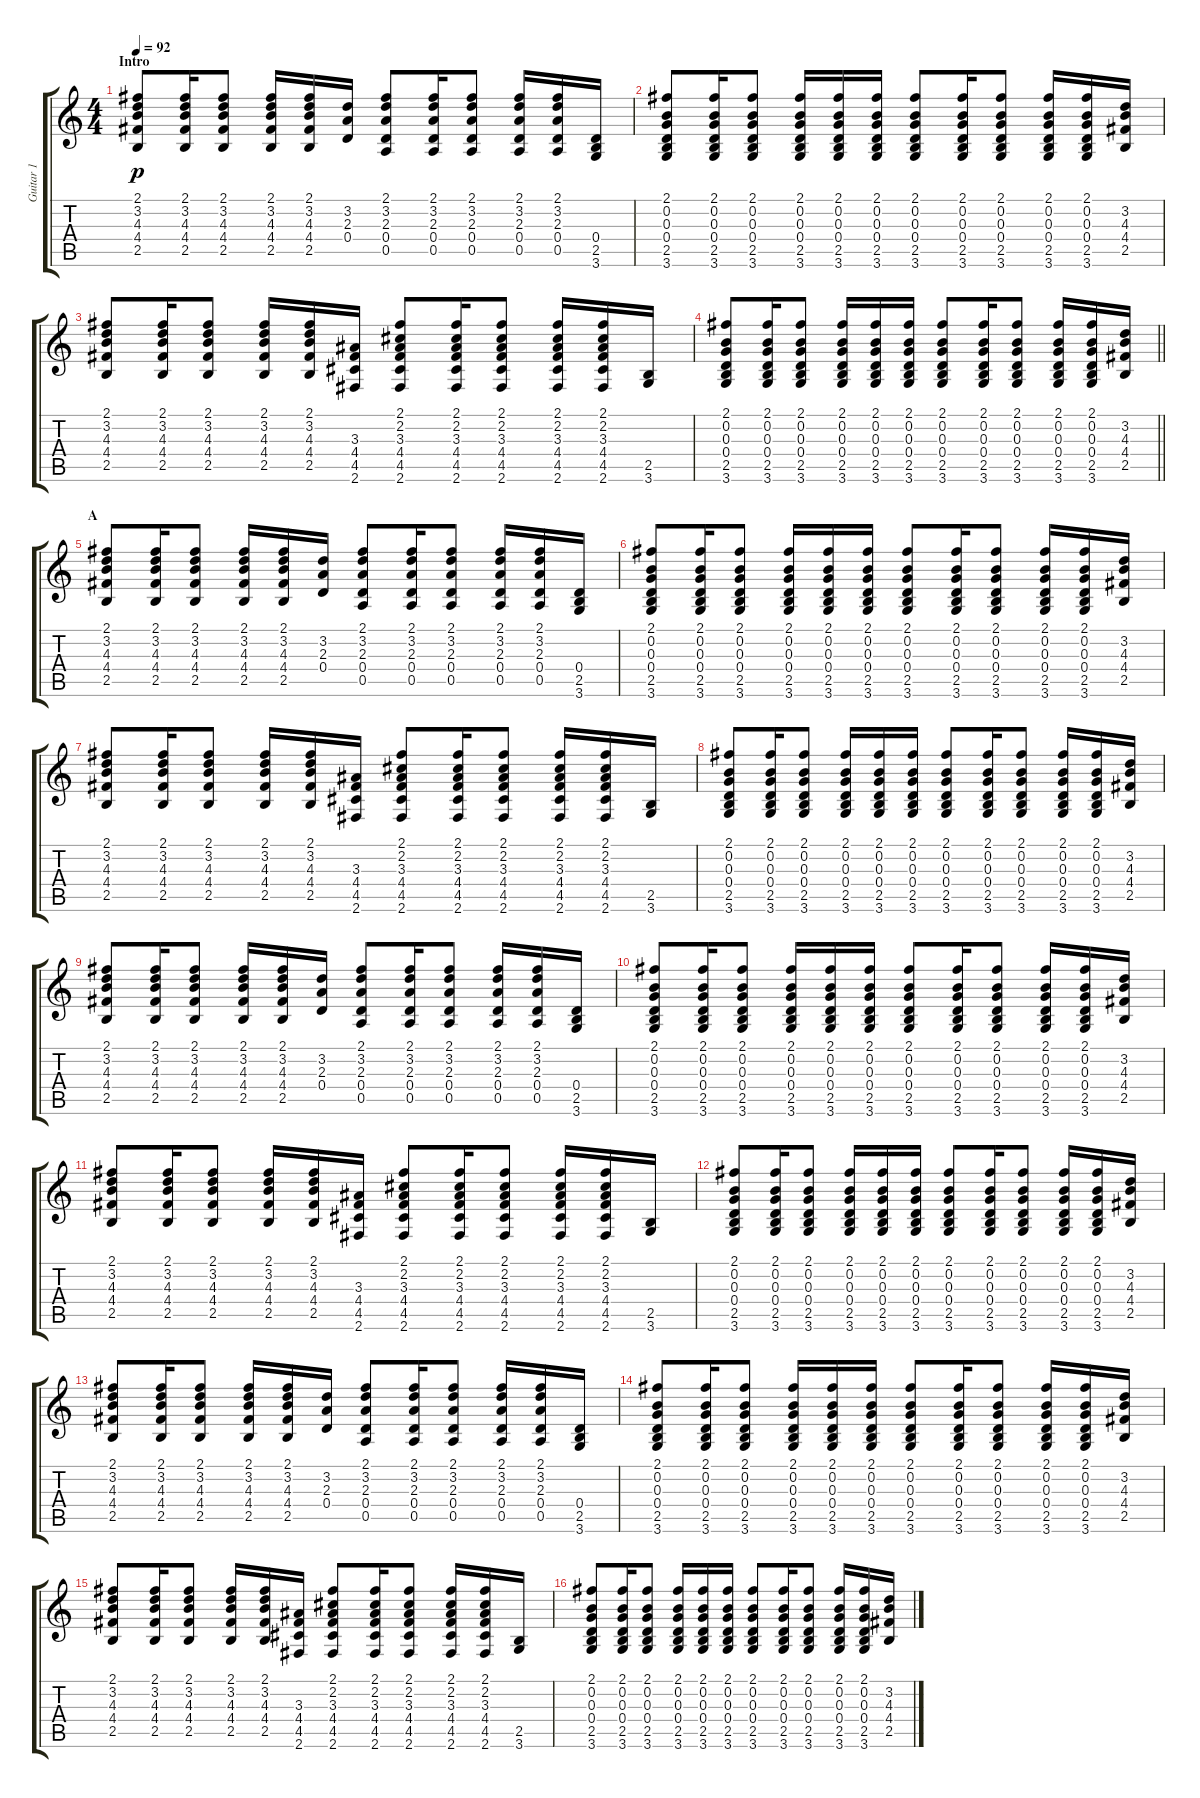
\track ("Guitar 1" "Guitar 1") {instrument acousticguitarsteel}
\staff {score tabs}
\tuning (E4 B3 G3 D3 A2 E2) {hide}
\ts (4 4)
\section ("" "Intro")
\tempo 92
\clef g2
\ks c
(2.1 3.2 4.3 4.4 2.5).8{dy p instrument acousticguitarsteel} (2.1 3.2 4.3 4.4 2.5).16 (2.1 3.2 4.3 4.4 2.5).8 (2.1 3.2 4.3 4.4 2.5).16 (2.1 3.2 4.3 4.4 2.5).16 (3.2 2.3 0.4).16 (2.1 3.2 2.3 0.4 0.5).8 (2.1 3.2 2.3 0.4 0.5).16 (2.1 3.2 2.3 0.4 0.5).8 (2.1 3.2 2.3 0.4 0.5).16 (2.1 3.2 2.3 0.4 0.5).16 (0.4 2.5 3.6).16 |
(2.1 0.2 0.3 0.4 2.5 3.6).8 (2.1 0.2 0.3 0.4 2.5 3.6).16 (2.1 0.2 0.3 0.4 2.5 3.6).8 (2.1 0.2 0.3 0.4 2.5 3.6).16 (2.1 0.2 0.3 0.4 2.5 3.6).16 (2.1 0.2 0.3 0.4 2.5 3.6).16 (2.1 0.2 0.3 0.4 2.5 3.6).8 (2.1 0.2 0.3 0.4 2.5 3.6).16 (2.1 0.2 0.3 0.4 2.5 3.6).8 (2.1 0.2 0.3 0.4 2.5 3.6).16 (2.1 0.2 0.3 0.4 2.5 3.6).16 (3.2 4.3 4.4 2.5).16 |
(2.1 3.2 4.3 4.4 2.5).8 (2.1 3.2 4.3 4.4 2.5).16 (2.1 3.2 4.3 4.4 2.5).8 (2.1 3.2 4.3 4.4 2.5).16 (2.1 3.2 4.3 4.4 2.5).16 (3.3 4.4 4.5 2.6).16 (2.1 2.2 3.3 4.4 4.5 2.6).8 (2.1 2.2 3.3 4.4 4.5 2.6).16 (2.1 2.2 3.3 4.4 4.5 2.6).8 (2.1 2.2 3.3 4.4 4.5 2.6).16 (2.1 2.2 3.3 4.4 4.5 2.6).16 (2.5 3.6).16 |
\barLineRight lightlight
(2.1 0.2 0.3 0.4 2.5 3.6).8 (2.1 0.2 0.3 0.4 2.5 3.6).16 (2.1 0.2 0.3 0.4 2.5 3.6).8 (2.1 0.2 0.3 0.4 2.5 3.6).16 (2.1 0.2 0.3 0.4 2.5 3.6).16 (2.1 0.2 0.3 0.4 2.5 3.6).16 (2.1 0.2 0.3 0.4 2.5 3.6).8 (2.1 0.2 0.3 0.4 2.5 3.6).16 (2.1 0.2 0.3 0.4 2.5 3.6).8 (2.1 0.2 0.3 0.4 2.5 3.6).16 (2.1 0.2 0.3 0.4 2.5 3.6).16 (3.2 4.3 4.4 2.5).16 |
\section ("" "A")
(2.1 3.2 4.3 4.4 2.5).8 (2.1 3.2 4.3 4.4 2.5).16 (2.1 3.2 4.3 4.4 2.5).8 (2.1 3.2 4.3 4.4 2.5).16 (2.1 3.2 4.3 4.4 2.5).16 (3.2 2.3 0.4).16 (2.1 3.2 2.3 0.4 0.5).8 (2.1 3.2 2.3 0.4 0.5).16 (2.1 3.2 2.3 0.4 0.5).8 (2.1 3.2 2.3 0.4 0.5).16 (2.1 3.2 2.3 0.4 0.5).16 (0.4 2.5 3.6).16 |
(2.1 0.2 0.3 0.4 2.5 3.6).8 (2.1 0.2 0.3 0.4 2.5 3.6).16 (2.1 0.2 0.3 0.4 2.5 3.6).8 (2.1 0.2 0.3 0.4 2.5 3.6).16 (2.1 0.2 0.3 0.4 2.5 3.6).16 (2.1 0.2 0.3 0.4 2.5 3.6).16 (2.1 0.2 0.3 0.4 2.5 3.6).8 (2.1 0.2 0.3 0.4 2.5 3.6).16 (2.1 0.2 0.3 0.4 2.5 3.6).8 (2.1 0.2 0.3 0.4 2.5 3.6).16 (2.1 0.2 0.3 0.4 2.5 3.6).16 (3.2 4.3 4.4 2.5).16 |
(2.1 3.2 4.3 4.4 2.5).8 (2.1 3.2 4.3 4.4 2.5).16 (2.1 3.2 4.3 4.4 2.5).8 (2.1 3.2 4.3 4.4 2.5).16 (2.1 3.2 4.3 4.4 2.5).16 (3.3 4.4 4.5 2.6).16 (2.1 2.2 3.3 4.4 4.5 2.6).8 (2.1 2.2 3.3 4.4 4.5 2.6).16 (2.1 2.2 3.3 4.4 4.5 2.6).8 (2.1 2.2 3.3 4.4 4.5 2.6).16 (2.1 2.2 3.3 4.4 4.5 2.6).16 (2.5 3.6).16 |
(2.1 0.2 0.3 0.4 2.5 3.6).8 (2.1 0.2 0.3 0.4 2.5 3.6).16 (2.1 0.2 0.3 0.4 2.5 3.6).8 (2.1 0.2 0.3 0.4 2.5 3.6).16 (2.1 0.2 0.3 0.4 2.5 3.6).16 (2.1 0.2 0.3 0.4 2.5 3.6).16 (2.1 0.2 0.3 0.4 2.5 3.6).8 (2.1 0.2 0.3 0.4 2.5 3.6).16 (2.1 0.2 0.3 0.4 2.5 3.6).8 (2.1 0.2 0.3 0.4 2.5 3.6).16 (2.1 0.2 0.3 0.4 2.5 3.6).16 (3.2 4.3 4.4 2.5).16 |
(2.1 3.2 4.3 4.4 2.5).8 (2.1 3.2 4.3 4.4 2.5).16 (2.1 3.2 4.3 4.4 2.5).8 (2.1 3.2 4.3 4.4 2.5).16 (2.1 3.2 4.3 4.4 2.5).16 (3.2 2.3 0.4).16 (2.1 3.2 2.3 0.4 0.5).8 (2.1 3.2 2.3 0.4 0.5).16 (2.1 3.2 2.3 0.4 0.5).8 (2.1 3.2 2.3 0.4 0.5).16 (2.1 3.2 2.3 0.4 0.5).16 (0.4 2.5 3.6).16 |
(2.1 0.2 0.3 0.4 2.5 3.6).8 (2.1 0.2 0.3 0.4 2.5 3.6).16 (2.1 0.2 0.3 0.4 2.5 3.6).8 (2.1 0.2 0.3 0.4 2.5 3.6).16 (2.1 0.2 0.3 0.4 2.5 3.6).16 (2.1 0.2 0.3 0.4 2.5 3.6).16 (2.1 0.2 0.3 0.4 2.5 3.6).8 (2.1 0.2 0.3 0.4 2.5 3.6).16 (2.1 0.2 0.3 0.4 2.5 3.6).8 (2.1 0.2 0.3 0.4 2.5 3.6).16 (2.1 0.2 0.3 0.4 2.5 3.6).16 (3.2 4.3 4.4 2.5).16 |
(2.1 3.2 4.3 4.4 2.5).8 (2.1 3.2 4.3 4.4 2.5).16 (2.1 3.2 4.3 4.4 2.5).8 (2.1 3.2 4.3 4.4 2.5).16 (2.1 3.2 4.3 4.4 2.5).16 (3.3 4.4 4.5 2.6).16 (2.1 2.2 3.3 4.4 4.5 2.6).8 (2.1 2.2 3.3 4.4 4.5 2.6).16 (2.1 2.2 3.3 4.4 4.5 2.6).8 (2.1 2.2 3.3 4.4 4.5 2.6).16 (2.1 2.2 3.3 4.4 4.5 2.6).16 (2.5 3.6).16 |
(2.1 0.2 0.3 0.4 2.5 3.6).8 (2.1 0.2 0.3 0.4 2.5 3.6).16 (2.1 0.2 0.3 0.4 2.5 3.6).8 (2.1 0.2 0.3 0.4 2.5 3.6).16 (2.1 0.2 0.3 0.4 2.5 3.6).16 (2.1 0.2 0.3 0.4 2.5 3.6).16 (2.1 0.2 0.3 0.4 2.5 3.6).8 (2.1 0.2 0.3 0.4 2.5 3.6).16 (2.1 0.2 0.3 0.4 2.5 3.6).8 (2.1 0.2 0.3 0.4 2.5 3.6).16 (2.1 0.2 0.3 0.4 2.5 3.6).16 (3.2 4.3 4.4 2.5).16 |
(2.1 3.2 4.3 4.4 2.5).8 (2.1 3.2 4.3 4.4 2.5).16 (2.1 3.2 4.3 4.4 2.5).8 (2.1 3.2 4.3 4.4 2.5).16 (2.1 3.2 4.3 4.4 2.5).16 (3.2 2.3 0.4).16 (2.1 3.2 2.3 0.4 0.5).8 (2.1 3.2 2.3 0.4 0.5).16 (2.1 3.2 2.3 0.4 0.5).8 (2.1 3.2 2.3 0.4 0.5).16 (2.1 3.2 2.3 0.4 0.5).16 (0.4 2.5 3.6).16 |
(2.1 0.2 0.3 0.4 2.5 3.6).8 (2.1 0.2 0.3 0.4 2.5 3.6).16 (2.1 0.2 0.3 0.4 2.5 3.6).8 (2.1 0.2 0.3 0.4 2.5 3.6).16 (2.1 0.2 0.3 0.4 2.5 3.6).16 (2.1 0.2 0.3 0.4 2.5 3.6).16 (2.1 0.2 0.3 0.4 2.5 3.6).8 (2.1 0.2 0.3 0.4 2.5 3.6).16 (2.1 0.2 0.3 0.4 2.5 3.6).8 (2.1 0.2 0.3 0.4 2.5 3.6).16 (2.1 0.2 0.3 0.4 2.5 3.6).16 (3.2 4.3 4.4 2.5).16 |
(2.1 3.2 4.3 4.4 2.5).8 (2.1 3.2 4.3 4.4 2.5).16 (2.1 3.2 4.3 4.4 2.5).8 (2.1 3.2 4.3 4.4 2.5).16 (2.1 3.2 4.3 4.4 2.5).16 (3.3 4.4 4.5 2.6).16 (2.1 2.2 3.3 4.4 4.5 2.6).8 (2.1 2.2 3.3 4.4 4.5 2.6).16 (2.1 2.2 3.3 4.4 4.5 2.6).8 (2.1 2.2 3.3 4.4 4.5 2.6).16 (2.1 2.2 3.3 4.4 4.5 2.6).16 (2.5 3.6).16 |
(2.1 0.2 0.3 0.4 2.5 3.6).8 (2.1 0.2 0.3 0.4 2.5 3.6).16 (2.1 0.2 0.3 0.4 2.5 3.6).8 (2.1 0.2 0.3 0.4 2.5 3.6).16 (2.1 0.2 0.3 0.4 2.5 3.6).16 (2.1 0.2 0.3 0.4 2.5 3.6).16 (2.1 0.2 0.3 0.4 2.5 3.6).8 (2.1 0.2 0.3 0.4 2.5 3.6).16 (2.1 0.2 0.3 0.4 2.5 3.6).8 (2.1 0.2 0.3 0.4 2.5 3.6).16 (2.1 0.2 0.3 0.4 2.5 3.6).16 (3.2 4.3 4.4 2.5).16
